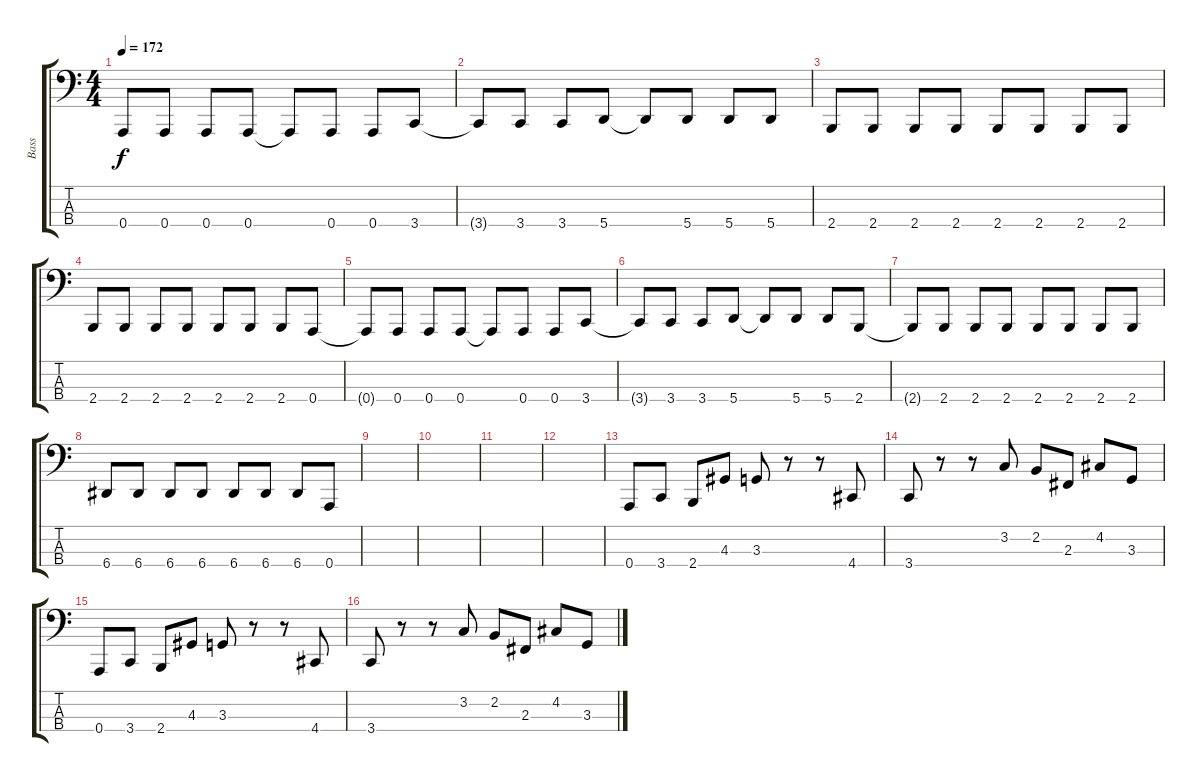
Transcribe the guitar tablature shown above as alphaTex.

\track ("Bass" "Bass") {instrument electricbasspick}
\staff {score tabs}
\tuning (D2 A1 E1 A0) {hide}
\ts (4 4)
\tempo 172
\clef f4
\ks c
0.4.8{dy f} 0.4.8 0.4.8 0.4.8 0.4{t}.8 0.4.8 0.4.8 3.4.8 |
3.4{t}.8 3.4.8 3.4.8 5.4.8 5.4{t}.8 5.4.8 5.4.8 5.4.8 |
2.4.8 2.4.8 2.4.8 2.4.8 2.4.8 2.4.8 2.4.8 2.4.8 |
2.4.8 2.4.8 2.4.8 2.4.8 2.4.8 2.4.8 2.4.8 0.4.8 |
0.4{t}.8 0.4.8 0.4.8 0.4.8 0.4{t}.8 0.4.8 0.4.8 3.4.8 |
3.4{t}.8 3.4.8 3.4.8 5.4.8 5.4{t}.8 5.4.8 5.4.8 2.4.8 |
2.4{t}.8 2.4.8 2.4.8 2.4.8 2.4.8 2.4.8 2.4.8 2.4.8 |
6.4.8 6.4.8 6.4.8 6.4.8 6.4.8 6.4.8 6.4.8 0.4.8 |
|
|
|
|
0.4.8 3.4.8 2.4.8 4.3.8 3.3.8 r.8 r.8 4.4.8 |
3.4.8 r.8 r.8 3.2.8 2.2.8 2.3.8 4.2.8 3.3.8 |
0.4.8 3.4.8 2.4.8 4.3.8 3.3.8 r.8 r.8 4.4.8 |
3.4.8 r.8 r.8 3.2.8 2.2.8 2.3.8 4.2.8 3.3.8
